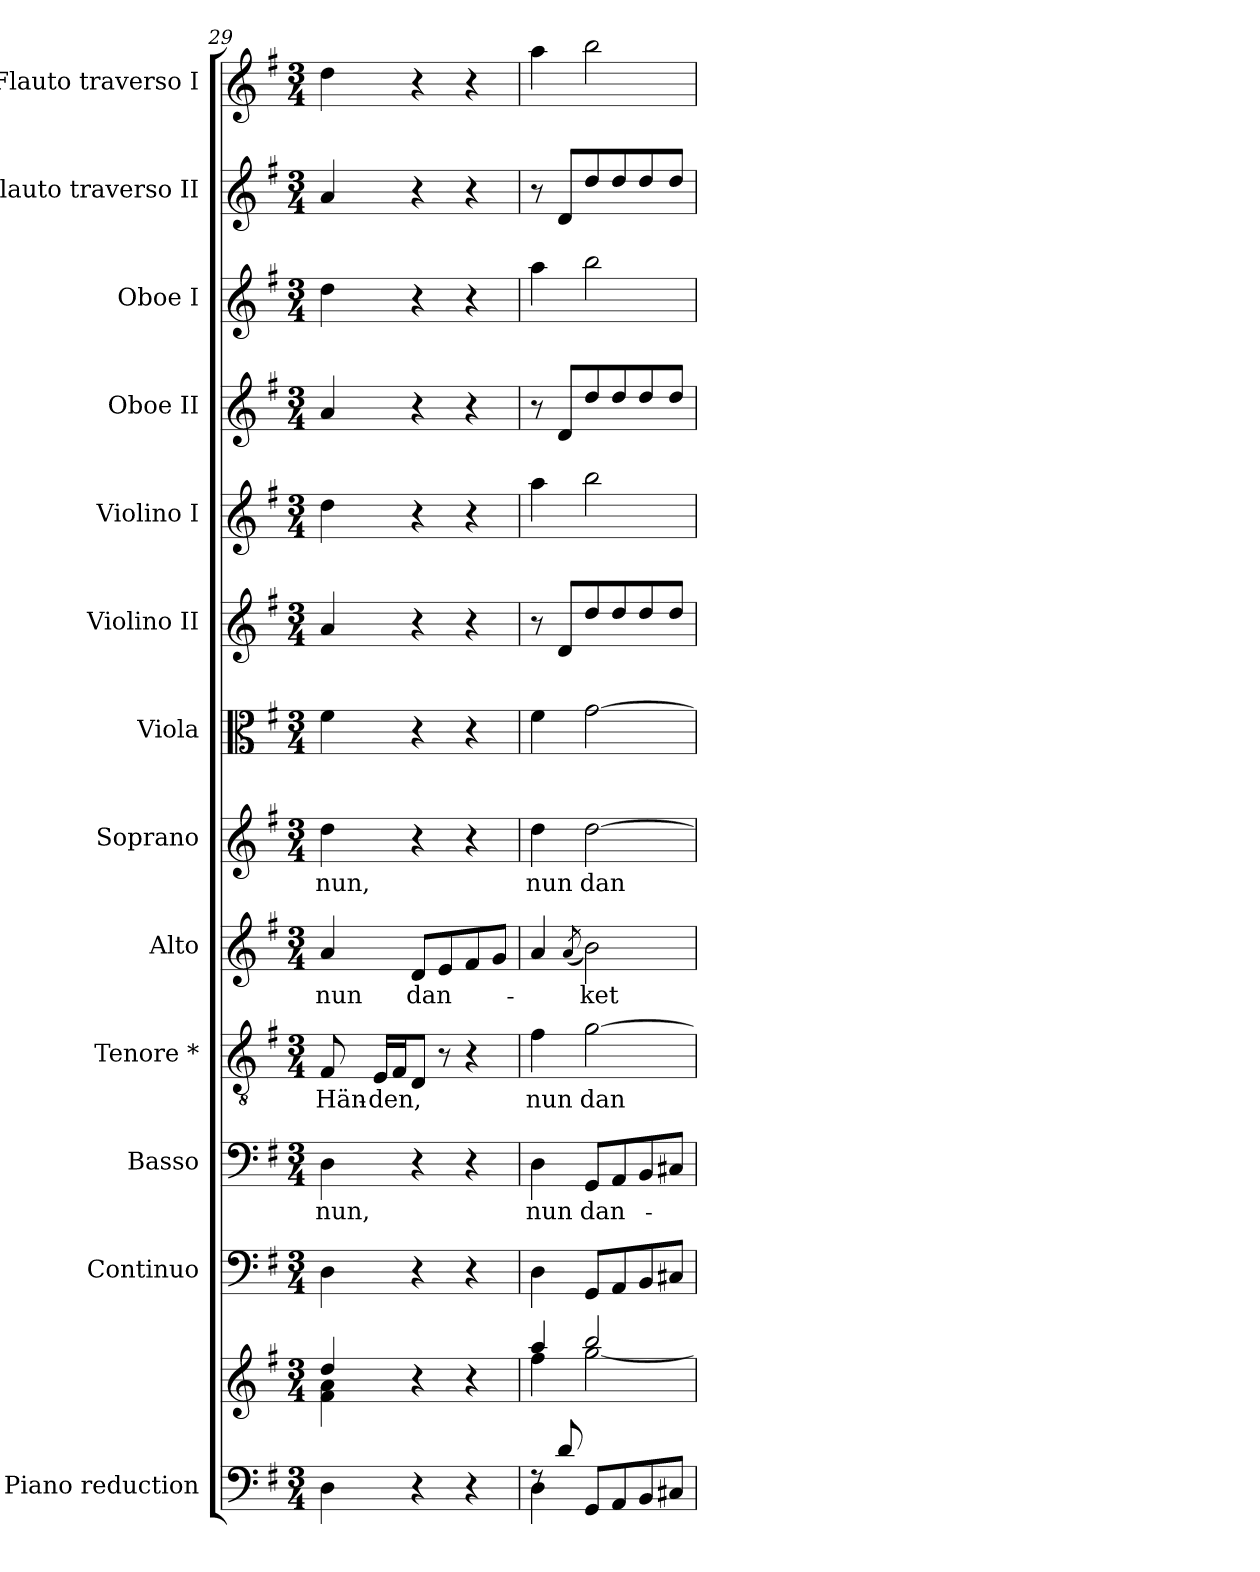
**kern	**kern	**kern	**kern	**text	**kern	**text	**kern	**text	**kern	**text	**kern	**kern	**kern	**kern	**kern	**kern	**kern
*part13	*part13	*part12	*part11	*part11	*part10	*part10	*part9	*part9	*part8	*part8	*part7	*part6	*part5	*part4	*part3	*part2	*part1
*staff14	*staff13	*staff12	*staff11	*staff11	*staff10	*staff10	*staff9	*staff9	*staff8	*staff8	*staff7	*staff6	*staff5	*staff4	*staff3	*staff2	*staff1
*I"Piano reduction	*	*I"Continuo	*I"Basso	*	*I"Tenore *	*	*I"Alto	*	*I"Soprano	*	*I"Viola	*I"Violino II	*I"Violino I	*I"Oboe II	*I"Oboe I	*I"Flauto traverso II	*I"Flauto traverso I
*I'Pno	*	*	*	*	*	*	*	*	*	*	*I'Vla	*I'Vln	*I'Vln	*I'Ob	*I'Ob	*	*
*clefF4	*clefG2	*clefF4	*clefF4	*	*clefGv2	*	*clefG2	*	*clefG2	*	*clefC3	*clefG2	*clefG2	*clefG2	*clefG2	*clefG2	*clefG2
*k[f#]	*k[f#]	*k[f#]	*k[f#]	*	*k[f#]	*	*k[f#]	*	*k[f#]	*	*k[f#]	*k[f#]	*k[f#]	*k[f#]	*k[f#]	*k[f#]	*k[f#]
*M3/4	*M3/4	*M3/4	*M3/4	*	*M3/4	*	*M3/4	*	*M3/4	*	*M3/4	*M3/4	*M3/4	*M3/4	*M3/4	*M3/4	*M3/4
=29	=29	=29	=29	=29	=29	=29	=29	=29	=29	=29	=29	=29	=29	=29	=29	=29	=29
*	*^	*	*	*	*	*	*	*	*	*	*	*	*	*	*	*	*
!	!	!	!	!	!LO:LY:b	!	!LO:LY:b	!	!LO:LY:b	!	!LO:LY:b	!	!	!	!	!	!	!
4D\	4dd/	4f#\ 4a\	4D\	4D\	nun,	8F#/	Hän-	4a/	nun	4dd\	nun,	4f#\	4a/	4dd\	4a/	4dd\	4a/	4dd\
!	!	!	!	!	!	!	!LO:LY:b	!	!	!	!	!	!	!	!	!	!	!
.	.	.	.	.	.	16E/LL	-den,	.	.	.	.	.	.	.	.	.	.	.
.	.	.	.	.	.	16F#/J	.	.	.	.	.	.	.	.	.	.	.	.
!	!	!	!	!	!	!	!	!	!LO:LY:b	!	!	!	!	!	!	!	!	!
4r	4r	4ryy	4r	4r	.	8D/J	.	8d/L	dan-	4r	.	4r	4r	4r	4r	4r	4r	4r
.	.	.	.	.	.	8r	.	8e/	.	.	.	.	.	.	.	.	.	.
4r	4r	4ryy	4r	4r	.	4r	.	8f#/	.	4r	.	4r	4r	4r	4r	4r	4r	4r
.	.	.	.	.	.	.	.	8g/J	.	.	.	.	.	.	.	.	.	.
!!LO:PB:g=z
=30	=30	=30	=30	=30	=30	=30	=30	=30	=30	=30	=30	=30	=30	=30	=30	=30	=30	=30
*^	*	*^	*	*	*	*	*	*	*	*	*	*	*	*	*	*	*	*
!	!	!	!	!	!	!	!LO:LY:b	!	!LO:LY:b	!	!	!	!LO:LY:b	!	!	!	!	!	!	!
8rF	4D\	4aa/	4ff#\	4ryy	4D\	4D\	nun	4f#\	nun	4a/	.	4dd\	nun	4f#\	8r	4aa\	8r	4aa\	8r	4aa\
8d/L	.	.	.	.	.	.	.	.	.	.	.	.	.	.	8d/L	.	8d/L	.	8d/L	.
.	.	.	.	.	.	.	.	.	.	(<8qa/	.	.	.	.	.	.	.	.	.	.
!	!	!	!	!	!	!	!LO:LY:b	!	!LO:LY:b	!	!LO:LY:b	!	!LO:LY:b	!	!	!	!	!	!	!
2ryy	8GG/L	2bb/	[2gg\	8dd\	8GG/L	8GG/L	dan-	[2g\	dan-	2b\)	-ket	[2dd\	dan-	[2g\	8dd/	2bb\	8dd/	2bb\	8dd/	2bb\
.	8AA/	.	.	8dd\	8AA/	8AA/	.	.	.	.	.	.	.	.	8dd/	.	8dd/	.	8dd/	.
.	8BB/	.	.	8dd\	8BB/	8BB/	.	.	.	.	.	.	.	.	8dd/	.	8dd/	.	8dd/	.
.	8C#X/J	.	.	8dd\J	8C#X/J	8C#X/J	.	.	.	.	.	.	.	.	8dd/J	.	8dd/J	.	8dd/J	.
*v	*v	*	*	*	*	*	*	*	*	*	*	*	*	*	*	*	*	*	*	*
*	*v	*v	*v	*	*	*	*	*	*	*	*	*	*	*	*	*	*	*	*
=	=	=	=	=	=	=	=	=	=	=	=	=	=	=	=	=	=
*-	*-	*-	*-	*-	*-	*-	*-	*-	*-	*-	*-	*-	*-	*-	*-	*-	*-
